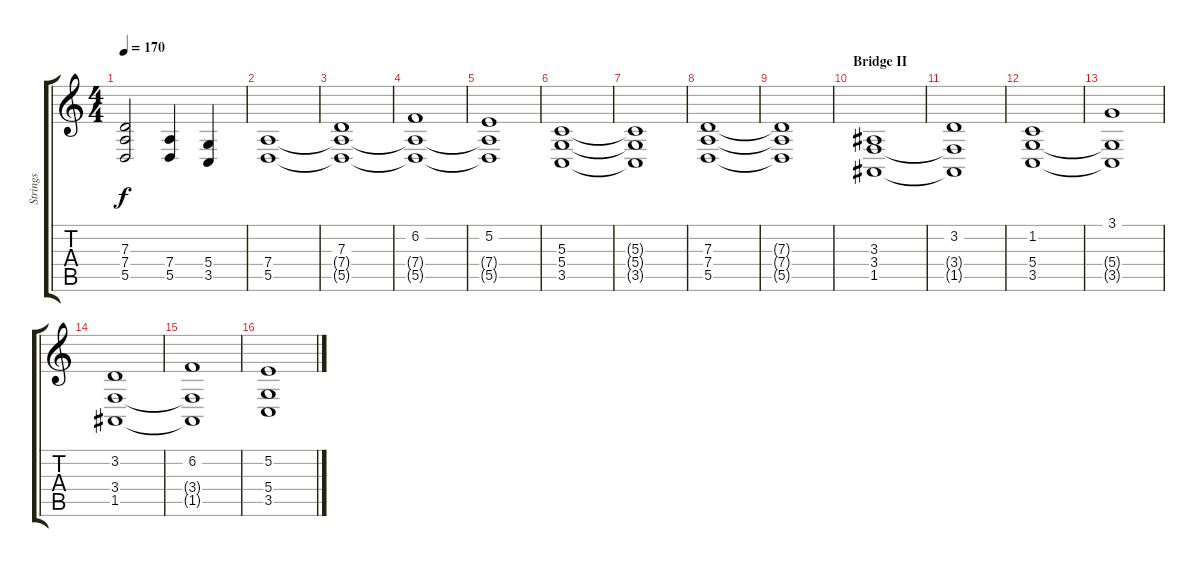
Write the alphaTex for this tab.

\track ("Strings" "Strings") {instrument stringensemble1}
\staff {score tabs}
\tuning (E4 B3 G3 D3 A2 E2) {hide}
\ts (4 4)
\tempo 170
\clef g2
\ks c
(7.3{t} 7.4{t} 5.5{t}).2{dy f} (7.4 5.5).4 (5.4 3.5).4 |
(7.4 5.5).1 |
(7.3 7.4{t} 5.5{t}).1 |
(6.2 7.4{t} 5.5{t}).1 |
(5.2 7.4{t} 5.5{t}).1 |
(5.3 5.4 3.5).1 |
(5.3{t} 5.4{t} 3.5{t}).1 |
(7.3 7.4 5.5).1 |
(7.3{t} 7.4{t} 5.5{t}).1 |
\section ("" "Bridge II")
(3.3 3.4 1.5).1 |
(3.2 3.4{t} 1.5{t}).1 |
(1.2 5.4 3.5).1 |
(3.1 5.4{t} 3.5{t}).1 |
(3.2 3.4 1.5).1 |
(6.2 3.4{t} 1.5{t}).1 |
(5.2 5.4 3.5).1
